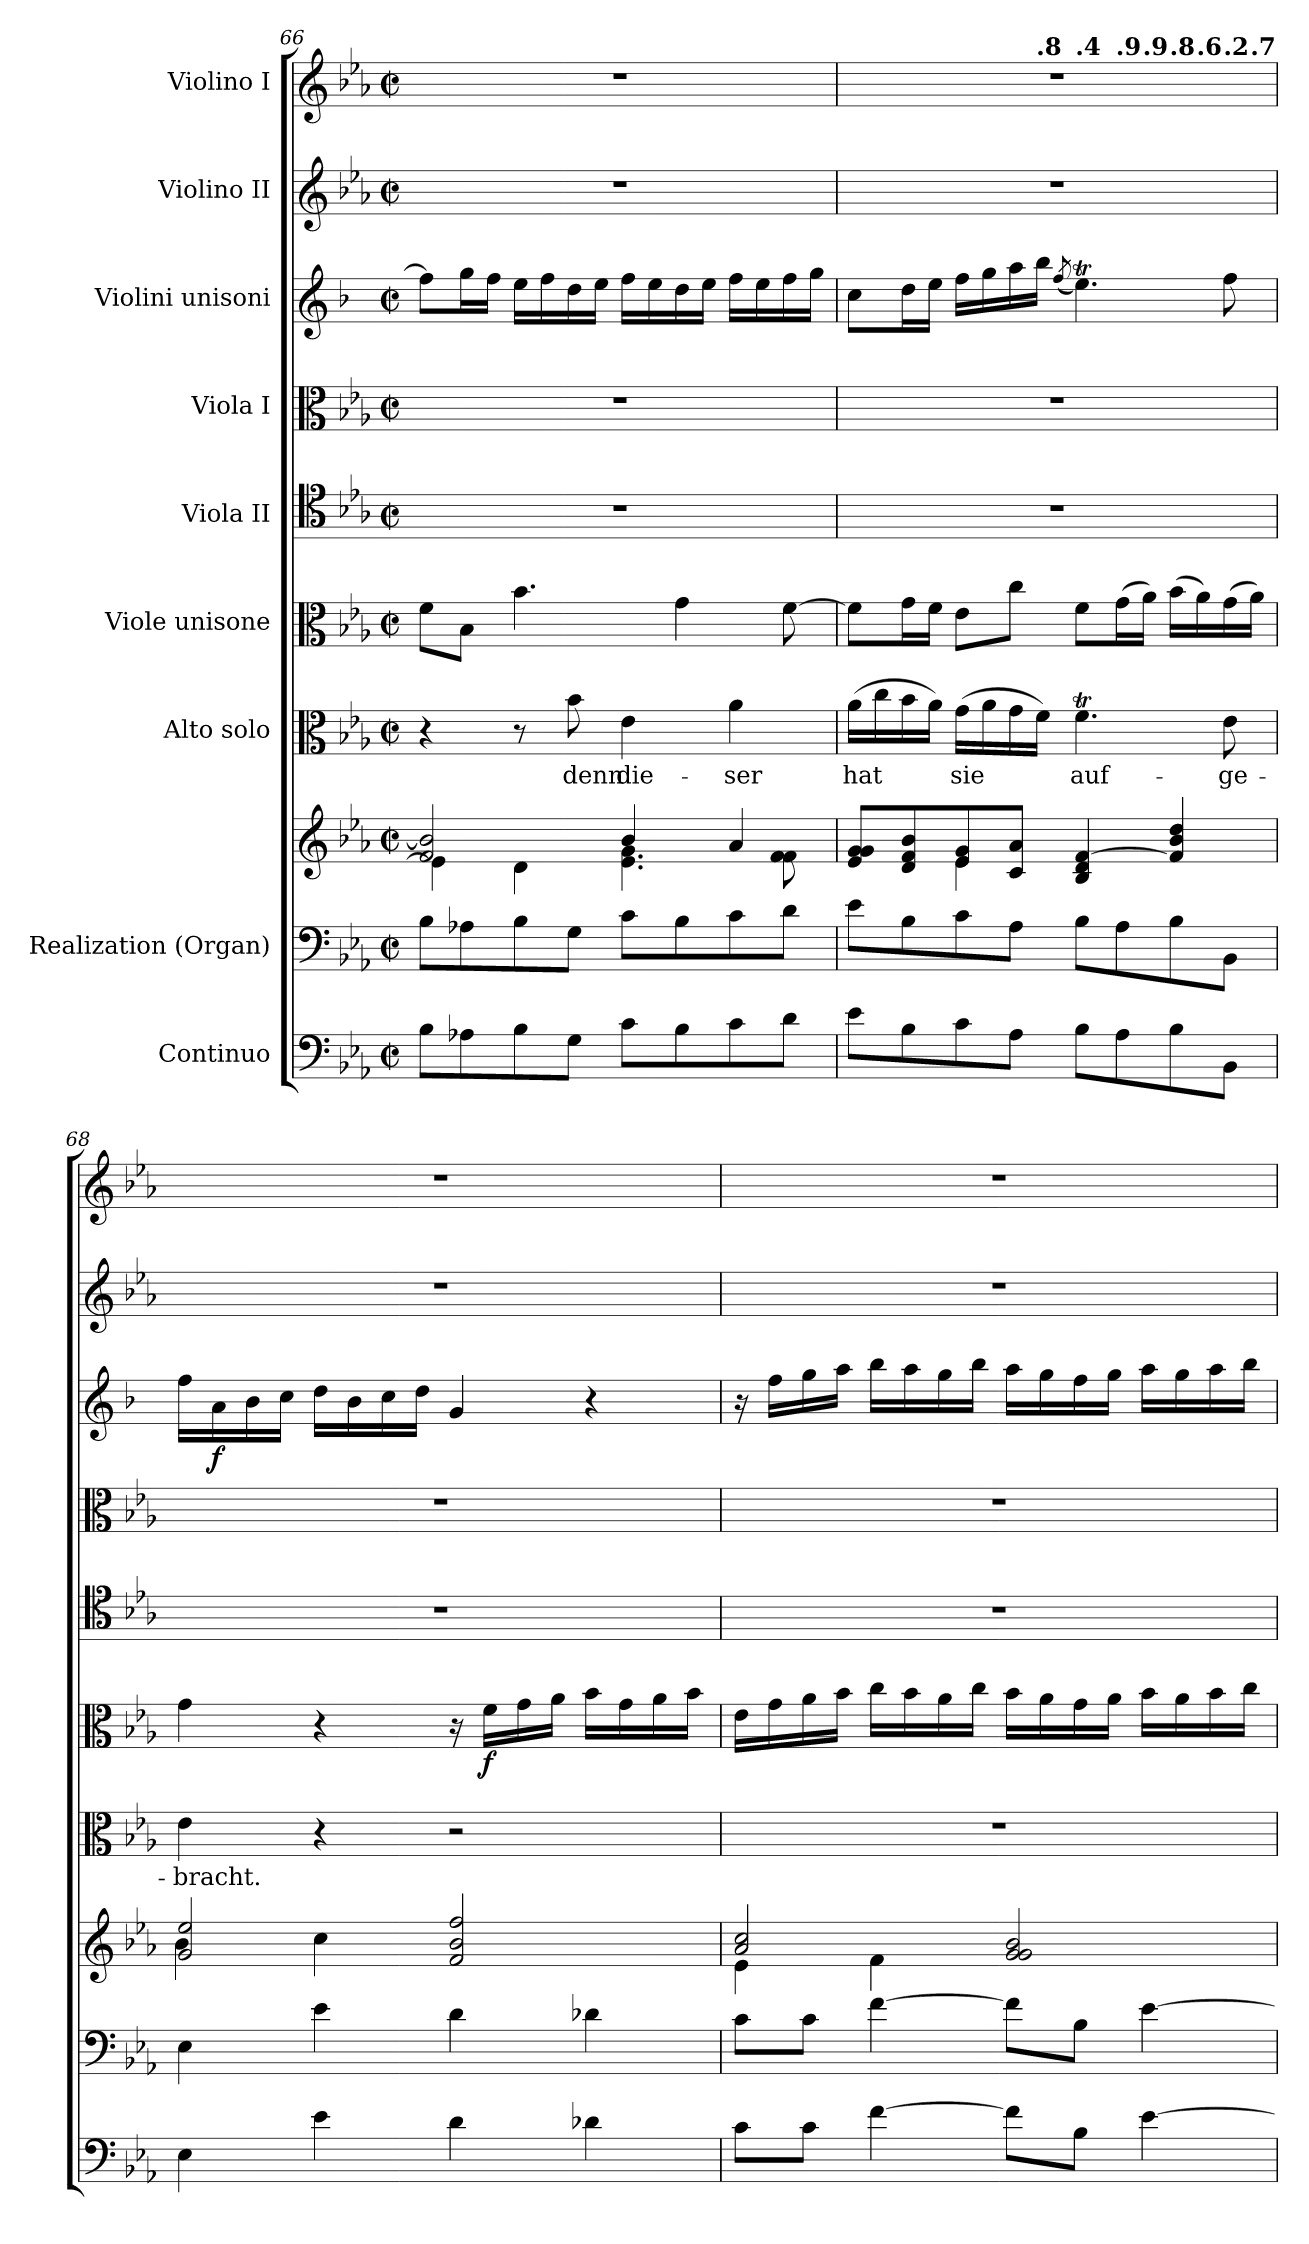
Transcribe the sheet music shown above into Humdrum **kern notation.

**kern	**kern	**kern	**kern	**text	**kern	**dynam	**kern	**kern	**kern	**dynam	**kern	**kern
*part9	*part8	*part8	*part7	*part7	*part6	*part6	*part5	*part4	*part3	*part3	*part2	*part1
*staff10	*staff9	*staff8	*staff7	*staff7	*staff6	*staff6	*staff5	*staff4	*staff3	*staff3	*staff2	*staff1
*I"Continuo	*I"Realization (Organ)	*	*I"Alto solo	*	*I"Viole unisone	*	*I"Viola II	*I"Viola I	*I"Violini unisoni	*	*I"Violino II	*I"Violino I
!!LO:PB:g=z
*clefF4	*clefF4	*clefG2	*clefC3	*	*clefC3	*	*clefC4	*clefC3	*clefG2	*	*clefG2	*clefG2
*	*	*	*	*	*	*	*	*	*ITrd1c2	*	*	*
*k[b-e-a-]	*k[b-e-a-]	*k[b-e-a-]	*k[b-e-a-]	*	*k[b-e-a-]	*	*k[b-e-a-]	*k[b-e-a-]	*k[b-e-a-]	*	*k[b-e-a-]	*k[b-e-a-]
*M2/2	*M2/2	*M2/2	*M2/2	*	*M2/2	*	*M2/2	*M2/2	*M2/2	*	*M2/2	*M2/2
*met(c|)	*met(c|)	*met(c|)	*met(c|)	*	*met(c|)	*	*met(c|)	*met(c|)	*met(c|)	*	*met(c|)	*met(c|)
=66	=66	=66	=66	=66	=66	=66	=66	=66	=66	=66	=66	=66
*	*	*^	*	*	*	*	*	*	*	*	*	*
8B-\L	8B-\L	2f/ 2b-/]	4e-\]	4r	.	8f\L	.	1r	1r	8ee-\L]	.	1r	1r
8A-X\	8A-X\	.	.	.	.	8B-\J	.	.	.	16ff\L	.	.	.
.	.	.	.	.	.	.	.	.	.	16ee-\JJ	.	.	.
8B-\	8B-\	.	4d\	8r	.	4.b-\	.	.	.	16dd\LL	.	.	.
.	.	.	.	.	.	.	.	.	.	16ee-\	.	.	.
!	!	!	!	!	!LO:LY:b	!	!	!	!	!	!	!	!
8G\J	8G\J	.	.	8b-\	denn	.	.	.	.	16cc\	.	.	.
.	.	.	.	.	.	.	.	.	.	16dd\JJ	.	.	.
!	!	!	!	!	!LO:LY:b	!	!	!	!	!	!	!	!
8c\L	8c\L	4b-/	4.e-\ 4.g\	4e-\	die-	.	.	.	.	16ee-\LL	.	.	.
.	.	.	.	.	.	.	.	.	.	16dd\	.	.	.
8B-\	8B-\	.	.	.	.	4g\	.	.	.	16cc\	.	.	.
.	.	.	.	.	.	.	.	.	.	16dd\JJ	.	.	.
!	!	!	!	!	!LO:LY:b	!	!	!	!	!	!	!	!
8c\	8c\	4a-/	.	4a-\	-ser	.	.	.	.	16ee-\LL	.	.	.
.	.	.	.	.	.	.	.	.	.	16dd\	.	.	.
8d\J	8d\J	.	8f\ 8f\	.	.	[8f\	.	.	.	16ee-\	.	.	.
.	.	.	.	.	.	.	.	.	.	16ff\JJ	.	.	.
=67	=67	=67	=67	=67	=67	=67	=67	=67	=67	=67	=67	=67	=67
!	!	!	!	!	!LO:LY:b	!	!	!	!	!	!	!	!
*	*	*	*	*	*	*	*	*	*	*	*	*	*^
*	*	*	*	*	*	*	*	*	*	*	*	*	*	*^
*	*	*	*	*	*	*	*	*	*	*	*	*	*	*	*^
*	*	*	*	*	*	*	*	*	*	*	*	*	*	*	*	*^
*	*	*	*	*	*	*	*	*	*	*	*	*	*	*	*	*	*^
*	*	*	*	*	*	*	*	*	*	*	*	*	*	*	*	*	*	*^
*	*	*	*	*	*	*	*	*	*	*	*	*	*	*	*	*	*	*	*^
*	*	*	*	*	*	*	*	*	*	*	*	*	*	*	*	*	*	*	*	*^
8e-\L	8e-\L	8e-/ 8g/ 8g/L	4ryy	(>16a-\LL	hat	8f\L]	.	1r	1r	8b-\L	.	1r	1r	4..ryy	2ryy	2ryy	2ryy	2.ryy	2ryy	2..ryy	4.ryy
.	.	.	.	16cc\	.	.	.	.	.	.	.	.	.	.	.	.	.	.	.	.	.
8B-\	8B-\	8d/ 8f/ 8b-/	.	16b-\	.	16g\L	.	.	.	16cc\L	.	.	.	.	.	.	.	.	.	.	.
.	.	.	.	16a-\JJ)	.	16f\JJ	.	.	.	16dd\JJ	.	.	.	.	.	.	.	.	.	.	.
!	!	!	!	!	!LO:LY:b	!	!	!	!	!	!	!	!	!	!	!	!	!	!	!	!
8c\	8c\	8e-/ 8g/	4e-\	(>16g\LL	sie	8e-\L	.	.	.	16ee-\LL	.	.	.	.	.	.	.	.	.	.	.
.	.	.	.	16a-\	.	.	.	.	.	16ff\	.	.	.	.	.	.	.	.	.	.	.
*	*	*	*	*	*	*	*	*	*	*	*	*	*MM86	*	*	*	*	*	*	*	*
8A-\J	8A-\J	8c/ 8a-/J	.	16g\	.	8cc\J	.	.	.	16gg\	.	.	.	.	.	.	.	.	.	.	2ryy
*	*	*	*	*	*	*	*	*	*	*	*	*	*MM84	*	*	*	*	*	*	*	*
!	!	!	!	!	!	!	!	!	!	!	!	!	!	!LO:TX:a:B:t=.8	!	!	!	!	!	!	!
.	.	.	.	16f\JJ)	.	.	.	.	.	16aa-\JJ	.	.	.	2ryy	.	.	.	.	.	.	.
*	*	*	*	*	*	*	*	*	*	*	*	*	*MM84	*	*	*	*	*	*	*	*
.	.	.	.	.	.	.	.	.	.	(<8qee-/	.	.	.	.	.	.	.	.	.	.	.
!	!	!	!	!	!	!	!	!	!	!	!	!	!	!	!LO:TX:a:B:t=.4	!	!	!	!	!	!
!	!	!	!	!	!LO:LY:b	!	!	!	!	!	!	!	!	!	!	!	!	!	!	!	!
8B-\L	8B-\L	4B-/ 4d/ [4f/	2ryy	4.fT\	auf-	8f\L	.	.	.	4.ddt\)	.	.	.	.	2ryy	8ryy	8.ryy	.	4ryy	.	.
*	*	*	*	*	*	*	*	*	*	*	*	*	*MM80	*	*	*	*	*	*	*	*
!	!	!	!	!	!	!	!	!	!	!	!	!	!	!	!	!LO:TX:a:B:t=.9	!	!	!	!	!
8A-\	8A-\	.	.	.	.	(>16g\L	.	.	.	.	.	.	.	.	.	4.ryy	.	.	.	.	.
*	*	*	*	*	*	*	*	*	*	*	*	*	*MM78	*	*	*	*	*	*	*	*
!	!	!	!	!	!	!	!	!	!	!	!	!	!	!	!	!	!LO:TX:a:B:t=.9	!	!	!	!
.	.	.	.	.	.	16a-\JJ)	.	.	.	.	.	.	.	.	.	.	4ryy	.	.	.	.
*	*	*	*	*	*	*	*	*	*	*	*	*	*MM76	*	*	*	*	*	*	*	*
!	!	!	!	!	!	!	!	!	!	!	!	!	!	!	!	!	!	!LO:TX:a:B:t=.8	!	!	!
8B-\	8B-\	4f/] 4b-/ 4dd/	.	.	.	(>16b-\LL	.	.	.	.	.	.	.	.	.	.	.	4ryy	16ryy	.	.
*	*	*	*	*	*	*	*	*	*	*	*	*	*MM74	*	*	*	*	*	*	*	*
!	!	!	!	!	!	!	!	!	!	!	!	!	!	!	!	!	!	!	!LO:TX:a:B:t=.6	!	!
.	.	.	.	.	.	16a-\)	.	.	.	.	.	.	.	.	.	.	.	.	8.ryy	.	.
*	*	*	*	*	*	*	*	*	*	*	*	*	*MM72	*	*	*	*	*	*	*	*
!	!	!	!	!	!	!	!	!	!	!	!	!	!	!	!	!	!	!	!	!LO:TX:a:B:t=.2	!
!	!	!	!	!	!LO:LY:b	!	!	!	!	!	!	!	!	!	!	!	!	!	!	!	!
8BB-\J	8BB-\J	.	.	8e-\	-ge-	(>16g\	.	.	.	8ee-\	.	.	.	.	.	.	.	.	.	8ryy	8ryy
*	*	*	*	*	*	*	*	*	*	*	*	*	*MM68	*	*	*	*	*	*	*	*
!	!	!	!	!	!	!	!	!	!	!	!	!	!	!LO:TX:a:B:t=.7	!	!	!	!	!	!	!
.	.	.	.	.	.	16a-\JJ)	.	.	.	.	.	.	.	16ryy	.	.	16ryy	.	.	.	.
*	*	*	*	*	*	*	*	*	*	*	*	*	*v	*v	*v	*v	*v	*v	*v	*v	*v
=68	=68	=68	=68	=68	=68	=68	=68	=68	=68	=68	=68	=68	=68
*	*	*	*	*	*	*	*	*	*	*	*	*	*MM66
*	*	*	*	*	*	*	*	*	*	*	*	*	*^
*	*	*	*	*	*	*	*	*	*	*	*	*	*	*^
*	*	*	*	*	*	*	*	*	*	*	*	*	*	*	*^
*	*	*	*	*	*	*	*	*	*	*	*	*	*	*	*	*^
*	*	*	*	*	*	*	*	*	*	*	*	*	*	*	*	*	*^
*	*	*	*	*	*	*	*	*	*	*	*	*	*	*	*	*	*	*^
*	*	*	*	*	*	*	*	*	*	*	*	*	*	*	*	*	*	*	*^
*	*	*	*	*	*	*	*	*	*	*	*	*	*	*	*	*	*	*	*	*^
!	!	!	!	!	!LO:LY:b	!	!	!	!	!	!	!	!	!	!	!	!	!	!	!	!
*	*	*	*	*	*	*	*	*	*	*	*	*	*	*v	*v	*v	*v	*v	*v	*v	*v
4E-\	4E-\	2g/ 2ee-/	4b-\	4e-\	-bracht.	4g\	.	1r	1r	16ee-\LL	.	1r	1r	16ryy
*	*	*	*	*	*	*	*	*	*	*	*	*	*MM86	*
!	!	!	!	!	!	!	!	!	!	!	!LO:DY:b	!	!	!
.	.	.	.	.	.	.	.	.	.	16g\	f	.	.	2...ryy
.	.	.	.	.	.	.	.	.	.	16a-\	.	.	.	.
.	.	.	.	.	.	.	.	.	.	16b-\JJ	.	.	.	.
4e-\	4e-\	.	4cc\	4r	.	4r	.	.	.	16cc\LL	.	.	.	.
.	.	.	.	.	.	.	.	.	.	16a-\	.	.	.	.
.	.	.	.	.	.	.	.	.	.	16b-\	.	.	.	.
.	.	.	.	.	.	.	.	.	.	16cc\JJ	.	.	.	.
4d\	4d\	2f/ 2b-/ 2ff/	2ryy	2r	.	16r	.	.	.	4f/	.	.	.	.
!	!	!	!	!	!	!	!LO:DY:b	!	!	!	!	!	!	!
.	.	.	.	.	.	16f\LL	f	.	.	.	.	.	.	.
.	.	.	.	.	.	16g\	.	.	.	.	.	.	.	.
.	.	.	.	.	.	16a-\JJ	.	.	.	.	.	.	.	.
4d-X\	4d-X\	.	.	.	.	16b-\LL	.	.	.	4r	.	.	.	.
.	.	.	.	.	.	16g\	.	.	.	.	.	.	.	.
.	.	.	.	.	.	16a-\	.	.	.	.	.	.	.	.
.	.	.	.	.	.	16b-\JJ	.	.	.	.	.	.	.	.
*	*	*	*	*	*	*	*	*	*	*	*	*	*v	*v
!!LO:LB:g=z
=69	=69	=69	=69	=69	=69	=69	=69	=69	=69	=69	=69	=69	=69
8c\L	8c\L	2a-/ 2cc/	4e-\	1r	.	16e-\LL	.	1r	1r	16r	.	1r	1r
.	.	.	.	.	.	16g\	.	.	.	16ee-\LL	.	.	.
8c\J	8c\J	.	.	.	.	16a-\	.	.	.	16ff\	.	.	.
.	.	.	.	.	.	16b-\JJ	.	.	.	16gg\JJ	.	.	.
[4f\	[4f\	.	4f\	.	.	16cc\LL	.	.	.	16aa-\LL	.	.	.
.	.	.	.	.	.	16b-\	.	.	.	16gg\	.	.	.
.	.	.	.	.	.	16a-\	.	.	.	16ff\	.	.	.
.	.	.	.	.	.	16cc\JJ	.	.	.	16aa-\JJ	.	.	.
8f\L]	8f\L]	2g/ 2g/ 2b-/	2ryy	.	.	16b-\LL	.	.	.	16gg\LL	.	.	.
.	.	.	.	.	.	16a-\	.	.	.	16ff\	.	.	.
8B-\J	8B-\J	.	.	.	.	16g\	.	.	.	16ee-\	.	.	.
.	.	.	.	.	.	16a-\JJ	.	.	.	16ff\JJ	.	.	.
[4e-\	[4e-\	.	.	.	.	16b-\LL	.	.	.	16gg\LL	.	.	.
.	.	.	.	.	.	16a-\	.	.	.	16ff\	.	.	.
.	.	.	.	.	.	16b-\	.	.	.	16gg\	.	.	.
.	.	.	.	.	.	16cc\JJ	.	.	.	16aa-\JJ	.	.	.
*	*	*v	*v	*	*	*	*	*	*	*	*	*	*
=	=	=	=	=	=	=	=	=	=	=	=	=
*-	*-	*-	*-	*-	*-	*-	*-	*-	*-	*-	*-	*-
